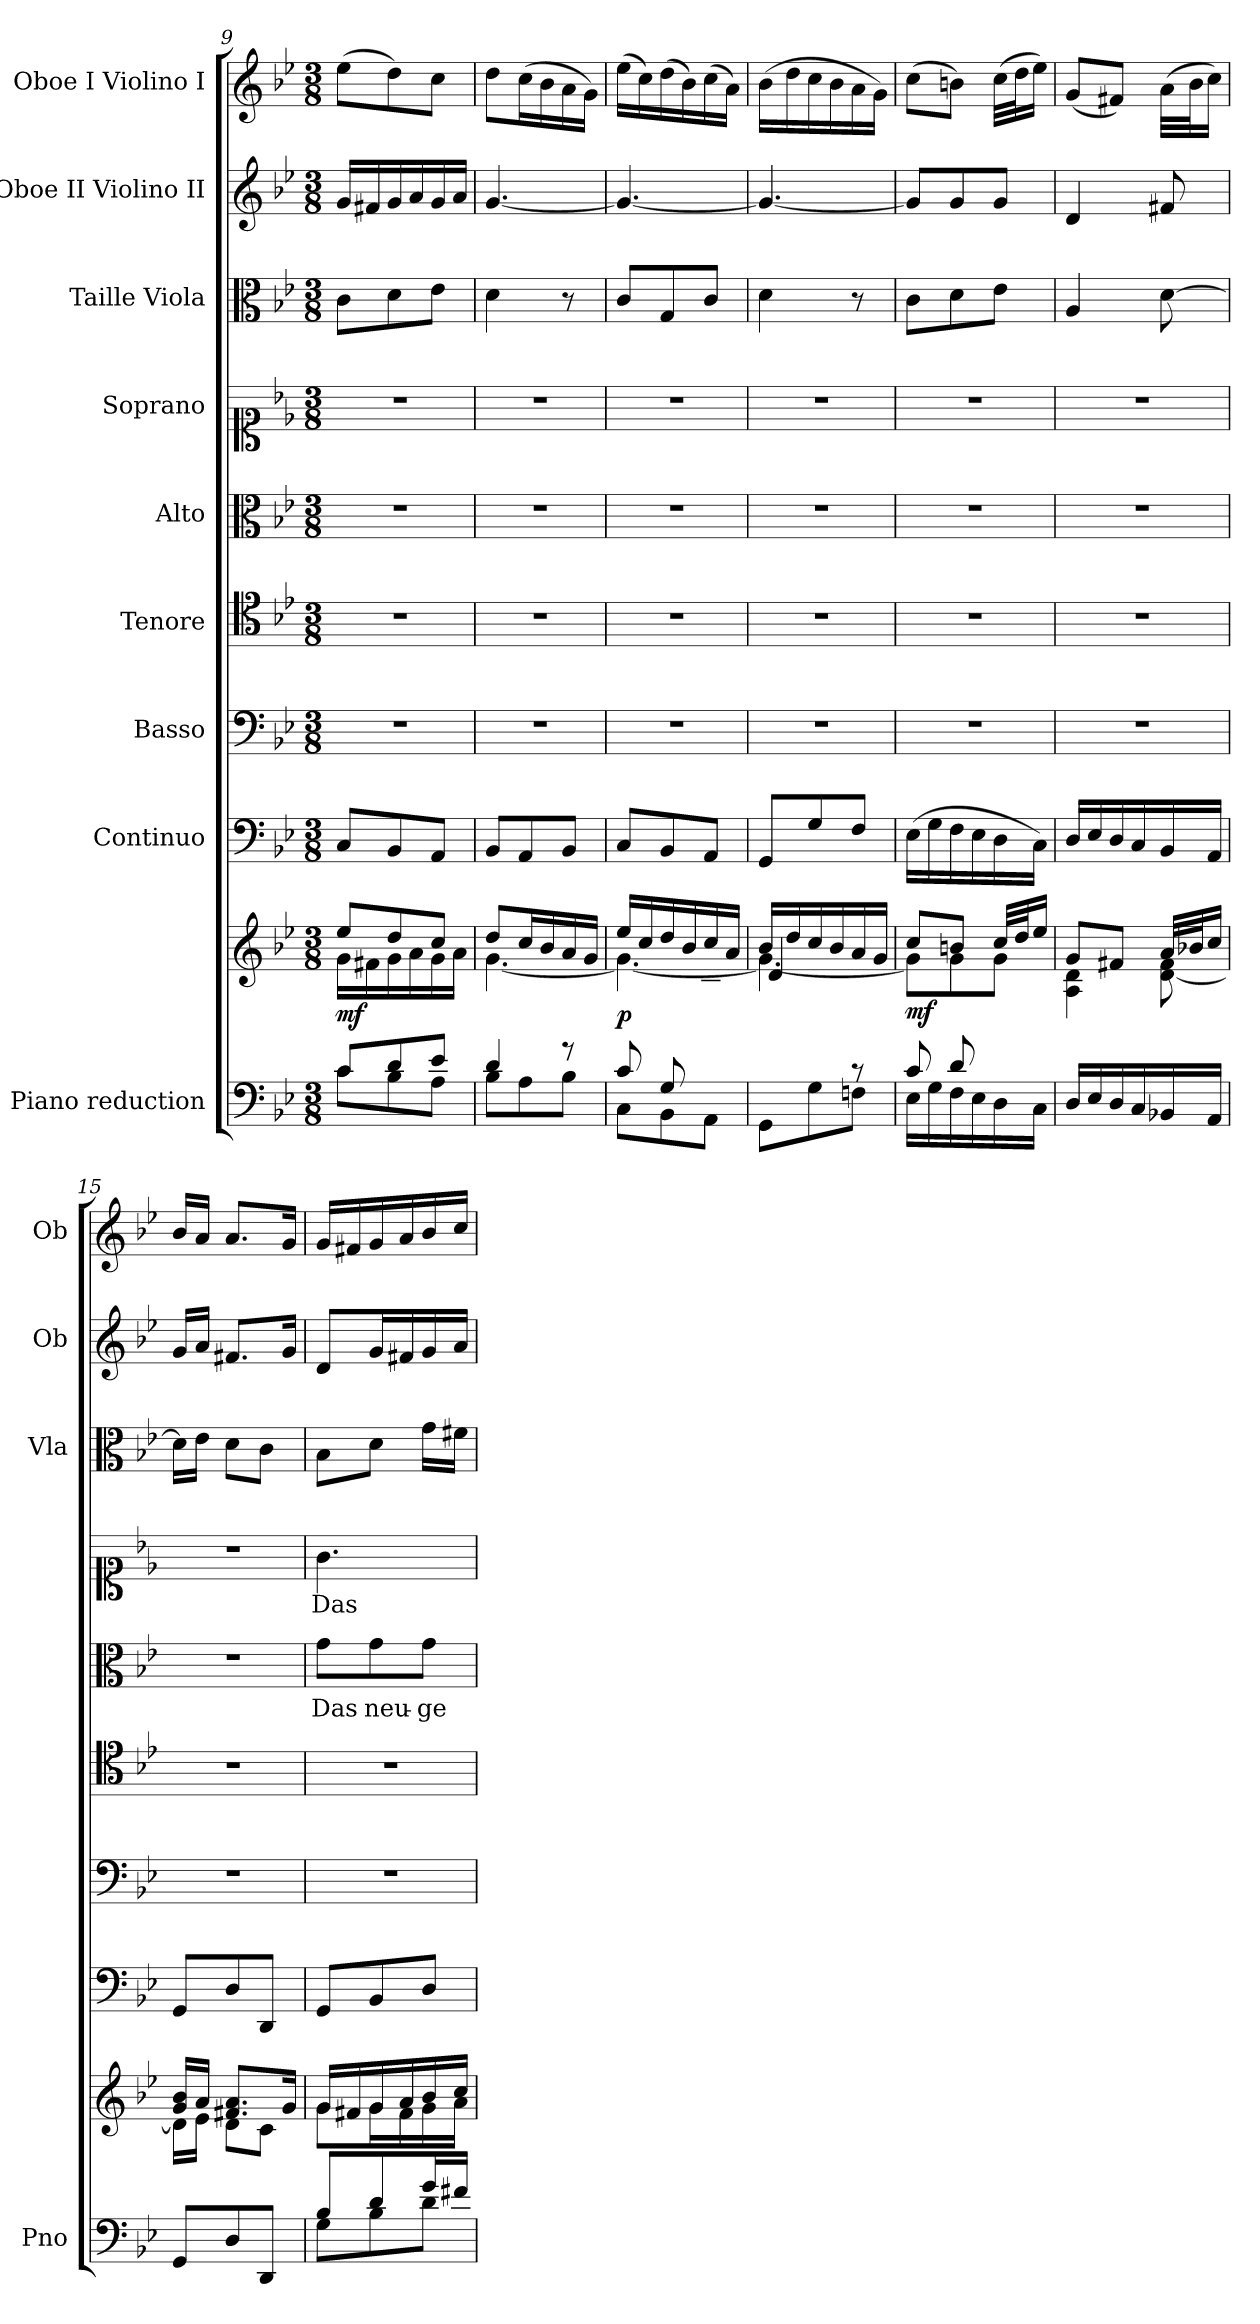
**kern	**kern	**dynam	**kern	**dynam	**kern	**kern	**kern	**text	**kern	**text	**kern	**dynam	**kern	**dynam	**kern	**dynam
*part9	*part9	*part9	*part8	*part8	*part7	*part6	*part5	*part5	*part4	*part4	*part3	*part3	*part2	*part2	*part1	*part1
*staff10	*staff9	*staff9/10	*staff8	*staff8	*staff7	*staff6	*staff5	*staff5	*staff4	*staff4	*staff3	*staff3	*staff2	*staff2	*staff1	*staff1
*I"Piano reduction	*	*	*I"Continuo	*	*I"Basso	*I"Tenore	*I"Alto	*	*I"Soprano	*	*I"Taille Viola	*	*I"Oboe II Violino II	*	*I"Oboe I Violino I	*
*I'Pno	*	*	*	*	*	*	*	*	*	*	*I'Vla	*	*I'Ob	*	*I'Ob	*
*clefF4	*clefG2	*	*clefF4	*	*clefF4	*clefC4	*clefC3	*	*clefC1	*	*clefC3	*	*clefG2	*	*clefG2	*
*k[b-e-]	*k[b-e-]	*	*k[b-e-]	*	*k[b-e-]	*k[b-e-]	*k[b-e-]	*	*k[b-e-]	*	*k[b-e-]	*	*k[b-e-]	*	*k[b-e-]	*
*M3/8	*M3/8	*	*M3/8	*	*M3/8	*M3/8	*M3/8	*	*M3/8	*	*M3/8	*	*M3/8	*	*M3/8	*
=9	=9	=9	=9	=9	=9	=9	=9	=9	=9	=9	=9	=9	=9	=9	=9	=9
*^	*^	*	*	*	*	*	*	*	*	*	*	*	*	*	*	*
!	!	!	!	!LO:DY:b	!	!LO:DY:b	!	!	!	!	!	!	!	!LO:DY:b	!	!LO:DY:b	!	!LO:DY:b
8c/L	8c\L	8ee-/L	16g\LL	mf	8C/L	other-dynamics	4.r	4.r	4.r	.	4.r	.	8c\L	other-dynamics	16g/LL	other-dynamics	(8ee-\L	other-dynamics
.	.	.	16f#X\	.	.	.	.	.	.	.	.	.	.	.	16f#X/	.	.	.
8d/	8B-\	8dd/	16g\	.	8BB-/	.	.	.	.	.	.	.	8d\	.	16g/	.	8dd\)	.
.	.	.	16a\	.	.	.	.	.	.	.	.	.	.	.	16a/	.	.	.
8e-/J	8A\J	8cc/J	16g\	.	8AA/J	.	.	.	.	.	.	.	8e-\J	.	16g/	.	8cc\J	.
.	.	.	16a\JJ	.	.	.	.	.	.	.	.	.	.	.	16a/JJ	.	.	.
!!LO:PB:g=z
=10	=10	=10	=10	=10	=10	=10	=10	=10	=10	=10	=10	=10	=10	=10	=10	=10	=10	=10
4d/	8B-\L	8dd/L	[4.g\	.	8BB-/L	.	4.r	4.r	4.r	.	4.r	.	4d\	.	[4.g/	.	8dd\L	.
.	8A\	16cc/L	.	.	8AA/	.	.	.	.	.	.	.	.	.	.	.	(16cc\L	.
.	.	16b-/	.	.	.	.	.	.	.	.	.	.	.	.	.	.	16b-\	.
8r	8B-\J	16a/	.	.	8BB-/J	.	.	.	.	.	.	.	8r	.	.	.	16a\	.
.	.	16g/JJ	.	.	.	.	.	.	.	.	.	.	.	.	.	.	16g\JJ)	.
=11	=11	=11	=11	=11	=11	=11	=11	=11	=11	=11	=11	=11	=11	=11	=11	=11	=11	=11
*	*	*	*^	*	*	*	*	*	*	*	*	*	*	*	*	*	*	*
!	!	!	!	!	!LO:DY:b	!	!LO:DY:b	!	!	!	!	!	!	!	!LO:DY:b	!	!	!	!LO:DY:b
8c/L	8C\L	16ee-/LL	4.g\_	4ryy	p	8C/L	other-dynamics	4.r	4.r	4.r	.	4.r	.	8c/L	other-dynamics	4.g/_	.	(16ee-\LL	other-dynamics
.	.	16cc/	.	.	.	.	.	.	.	.	.	.	.	.	.	.	.	16cc\)	.
8G/	8BB-\	16dd/	.	.	.	8BB-/	.	.	.	.	.	.	.	8G/	.	.	.	(16dd\	.
.	.	16b-/	.	.	.	.	.	.	.	.	.	.	.	.	.	.	.	16b-\)	.
8ryy	8AA\J	16cc/	.	8c\J	.	8AA/J	.	.	.	.	.	.	.	8c/J	.	.	.	(16cc\	.
.	.	16a/JJ	.	.	.	.	.	.	.	.	.	.	.	.	.	.	.	16a\JJ)	.
=12	=12	=12	=12	=12	=12	=12	=12	=12	=12	=12	=12	=12	=12	=12	=12	=12	=12	=12	=12
4ryy	8GG\L	16b-/LL	4.g\_	4d/	.	8GG/L	.	4.r	4.r	4.r	.	4.r	.	4d\	.	4.g/_	.	(16b-\LL	.
.	.	16dd/	.	.	.	.	.	.	.	.	.	.	.	.	.	.	.	16dd\	.
.	8G\	16cc/	.	.	.	8G/	.	.	.	.	.	.	.	.	.	.	.	16cc\	.
.	.	16b-/	.	.	.	.	.	.	.	.	.	.	.	.	.	.	.	16b-\	.
8r	8Fn\J	16a/	.	8ryy	.	8F/J	.	.	.	.	.	.	.	8r	.	.	.	16a\	.
.	.	16g/JJ	.	.	.	.	.	.	.	.	.	.	.	.	.	.	.	16g\JJ)	.
=13	=13	=13	=13	=13	=13	=13	=13	=13	=13	=13	=13	=13	=13	=13	=13	=13	=13	=13	=13
!	!	!	!	!	!LO:DY:b	!	!LO:DY:b	!	!	!	!	!	!	!	!LO:DY:b	!	!	!	!LO:DY:b
8c/L	16E-\LL	8cc/L	8g\L]	4ryy	mf	(16E-\LL	other-dynamics	4.r	4.r	4.r	.	4.r	.	8c\L	other-dynamics	8g/L]	.	(8cc\L	other-dynamics
.	16G\	.	.	.	.	16G\	.	.	.	.	.	.	.	.	.	.	.	.	.
8d/	16F\	8bn/J	8g\	.	.	16F\	.	.	.	.	.	.	.	8d\	.	8g/	.	8bn\J)	.
.	16E-\	.	.	.	.	16E-\	.	.	.	.	.	.	.	.	.	.	.	.	.
8ryy	16D\	32cc/LLL	8g\J	8e-\J	.	16D\	.	.	.	.	.	.	.	8e-\J	.	8g/J	.	(32cc\LLL	.
.	.	32dd/J	.	.	.	.	.	.	.	.	.	.	.	.	.	.	.	32dd\J	.
.	16C\JJ	16ee-/JJ	.	.	.	16C\JJ)	.	.	.	.	.	.	.	.	.	.	.	16ee-\JJ)	.
*v	*v	*	*	*	*	*	*	*	*	*	*	*	*	*	*	*	*	*	*
*	*	*v	*v	*	*	*	*	*	*	*	*	*	*	*	*	*	*	*
=14	=14	=14	=14	=14	=14	=14	=14	=14	=14	=14	=14	=14	=14	=14	=14	=14	=14
16D/LL	8g/L	4A\ 4d\	.	16D/LL	.	4.r	4.r	4.r	.	4.r	.	4A/	.	4d/	.	(8g/L	.
16E-/	.	.	.	16E-/	.	.	.	.	.	.	.	.	.	.	.	.	.
16D/	8f#X/J	.	.	16D/	.	.	.	.	.	.	.	.	.	.	.	8f#X/J)	.
16C/	.	.	.	16C/	.	.	.	.	.	.	.	.	.	.	.	.	.
16BB-X/	32a/LLL	[8d\ 8f#\	.	16BB-/	.	.	.	.	.	.	.	[8d\	.	8f#X/	.	(32a\LLL	.
.	32b-X/J	.	.	.	.	.	.	.	.	.	.	.	.	.	.	32b-\J	.
16AA/JJ	16cc/JJ	.	.	16AA/JJ	.	.	.	.	.	.	.	.	.	.	.	16cc\JJ)	.
=15	=15	=15	=15	=15	=15	=15	=15	=15	=15	=15	=15	=15	=15	=15	=15	=15	=15
8GG/L	16g/ 16b-/LL	16d\LL]	.	8GG/L	.	4.r	4.r	4.r	.	4.r	.	16d\LL]	.	16g/LL	.	16b-/LL	.
.	16a/JJ	16e-\JJ	.	.	.	.	.	.	.	.	.	16e-\JJ	.	16a/JJ	.	16a/JJ	.
8D/	8.f#X/ 8.a/L	8d\L	.	8D/	.	.	.	.	.	.	.	8d\L	.	8.f#X/L	.	8.a/L	.
8DD/J	.	8c\J	.	8DD/J	.	.	.	.	.	.	.	8c\J	.	.	.	.	.
.	16g/Jk	.	.	.	.	.	.	.	.	.	.	.	.	16g/Jk	.	16g/Jk	.
=16	=16	=16	=16	=16	=16	=16	=16	=16	=16	=16	=16	=16	=16	=16	=16	=16	=16
*^	*	*	*	*	*	*	*	*	*	*	*	*	*	*	*	*	*
!	!	!	!	!	!	!	!	!	!	!LO:LY:b	!	!LO:LY:b	!	!	!	!	!	!
8B-/L	8G\L	16g/LL	8g\L	.	8GG/L	.	4.r	4.r	8g\L	Das	4.g\	Das	8B-\L	.	8d/L	.	16g/LL	.
.	.	16f#X/	.	.	.	.	.	.	.	.	.	.	.	.	.	.	16f#X/	.
!	!	!	!	!	!	!	!	!	!	!LO:LY:b	!	!	!	!	!	!	!	!
8d/	8B-\	16g/	16g\L	.	8BB-/	.	.	.	8g\	neu-	.	.	8d\J	.	16g/L	.	16g/	.
.	.	16a/	16f#\	.	.	.	.	.	.	.	.	.	.	.	16f#X/	.	16a/	.
!	!	!	!	!	!	!	!	!	!	!LO:LY:b	!	!	!	!	!	!	!	!
16g/L	8d\J	16b-/	16g\	.	8D/J	.	.	.	8g\J	-ge-	.	.	16g\LL	.	16g/	.	16b-/	.
16f#X/JJ	.	16cc/JJ	16a\JJ	.	.	.	.	.	.	.	.	.	16f#X\JJ	.	16a/JJ	.	16cc/JJ	.
*v	*v	*	*	*	*	*	*	*	*	*	*	*	*	*	*	*	*	*
*	*v	*v	*	*	*	*	*	*	*	*	*	*	*	*	*	*	*
=	=	=	=	=	=	=	=	=	=	=	=	=	=	=	=	=
*-	*-	*-	*-	*-	*-	*-	*-	*-	*-	*-	*-	*-	*-	*-	*-	*-
